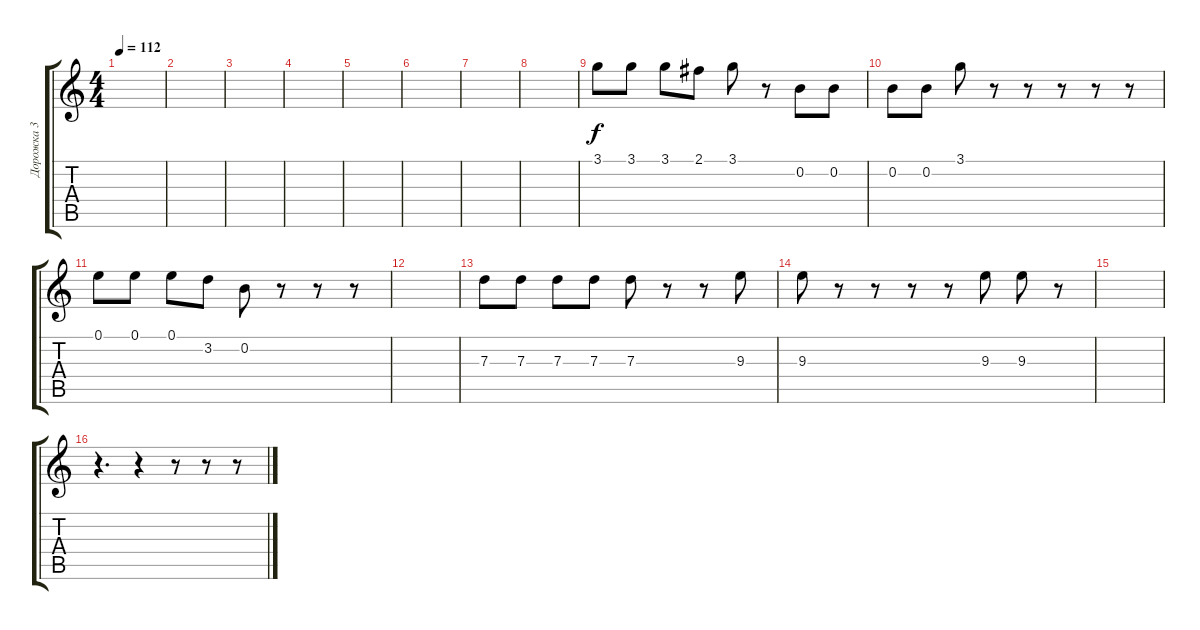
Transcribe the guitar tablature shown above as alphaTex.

\track ("Дорожка 3" "Дорожка 3") {instrument distortionguitar}
\staff {score tabs}
\tuning (E4 B3 G3 D3 A2 E2) {hide}
\ts (4 4)
\tempo 112
\clef g2
\ks c
|
|
|
|
|
|
|
|
3.1.8 3.1.8 3.1.8 2.1.8 3.1.8 r.8 0.2.8 0.2.8 |
0.2.8 0.2.8 3.1.8 r.8 r.8 r.8 r.8 r.8 |
0.1.8 0.1.8 0.1.8 3.2.8 0.2.8 r.8 r.8 r.8 |
|
7.3.8 7.3.8 7.3.8 7.3.8 7.3.8 r.8 r.8 9.3.8 |
9.3.8 r.8 r.8 r.8 r.8 9.3.8 9.3.8 r.8 |
|
r.4{d} r.4 r.8 r.8 r.8
